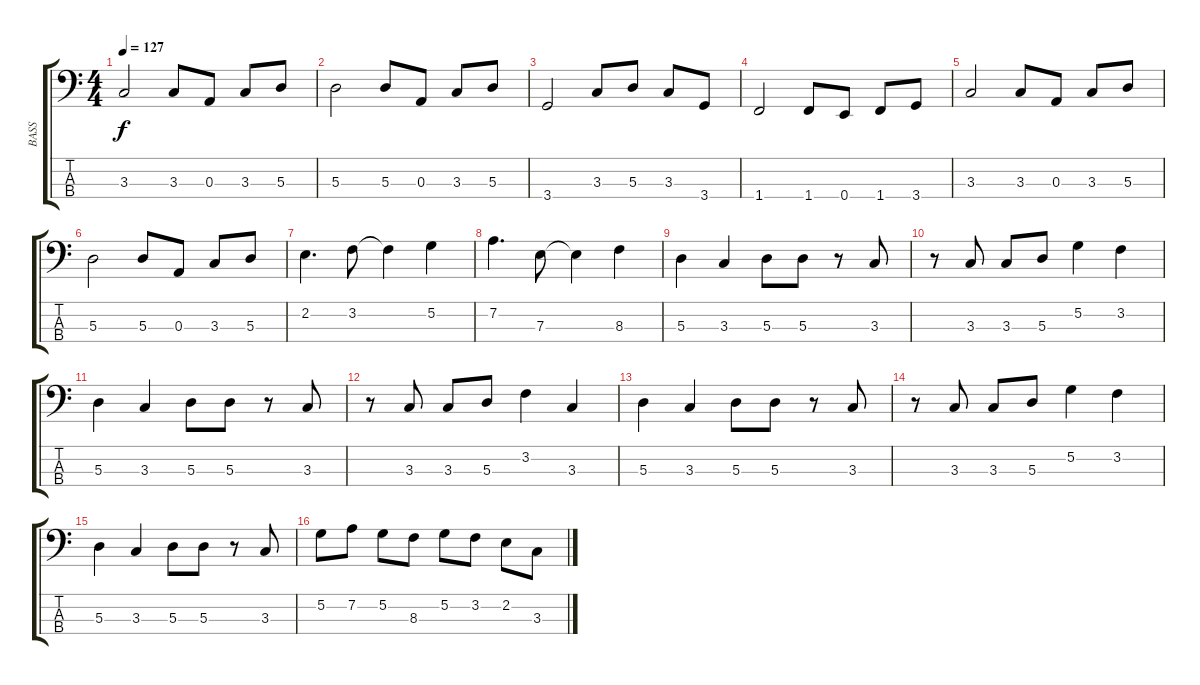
\track ("BASS" "BASS") {instrument electricbassfinger}
\staff {score tabs}
\tuning (G2 D2 A1 E1) {hide}
\ts (4 4)
\tempo 127
\clef f4
\ks c
3.3.2{dy f} 3.3.8 0.3.8 3.3.8 5.3.8 |
5.3.2 5.3.8 0.3.8 3.3.8 5.3.8 |
3.4.2 3.3.8 5.3.8 3.3.8 3.4.8 |
1.4.2 1.4.8 0.4.8 1.4.8 3.4.8 |
3.3.2 3.3.8 0.3.8 3.3.8 5.3.8 |
5.3.2 5.3.8 0.3.8 3.3.8 5.3.8 |
2.2.4{d} 3.2.8 3.2{t}.4 5.2.4 |
7.2.4{d} 7.3.8 7.3{t}.4 8.3.4 |
5.3.4 3.3.4 5.3.8 5.3.8 r.8 3.3.8 |
r.8 3.3.8 3.3.8 5.3.8 5.2.4 3.2.4 |
5.3.4 3.3.4 5.3.8 5.3.8 r.8 3.3.8 |
r.8 3.3.8 3.3.8 5.3.8 3.2.4 3.3.4 |
5.3.4 3.3.4 5.3.8 5.3.8 r.8 3.3.8 |
r.8 3.3.8 3.3.8 5.3.8 5.2.4 3.2.4 |
5.3.4 3.3.4 5.3.8 5.3.8 r.8 3.3.8 |
5.2.8 7.2.8 5.2.8 8.3.8 5.2.8 3.2.8 2.2.8 3.3.8
